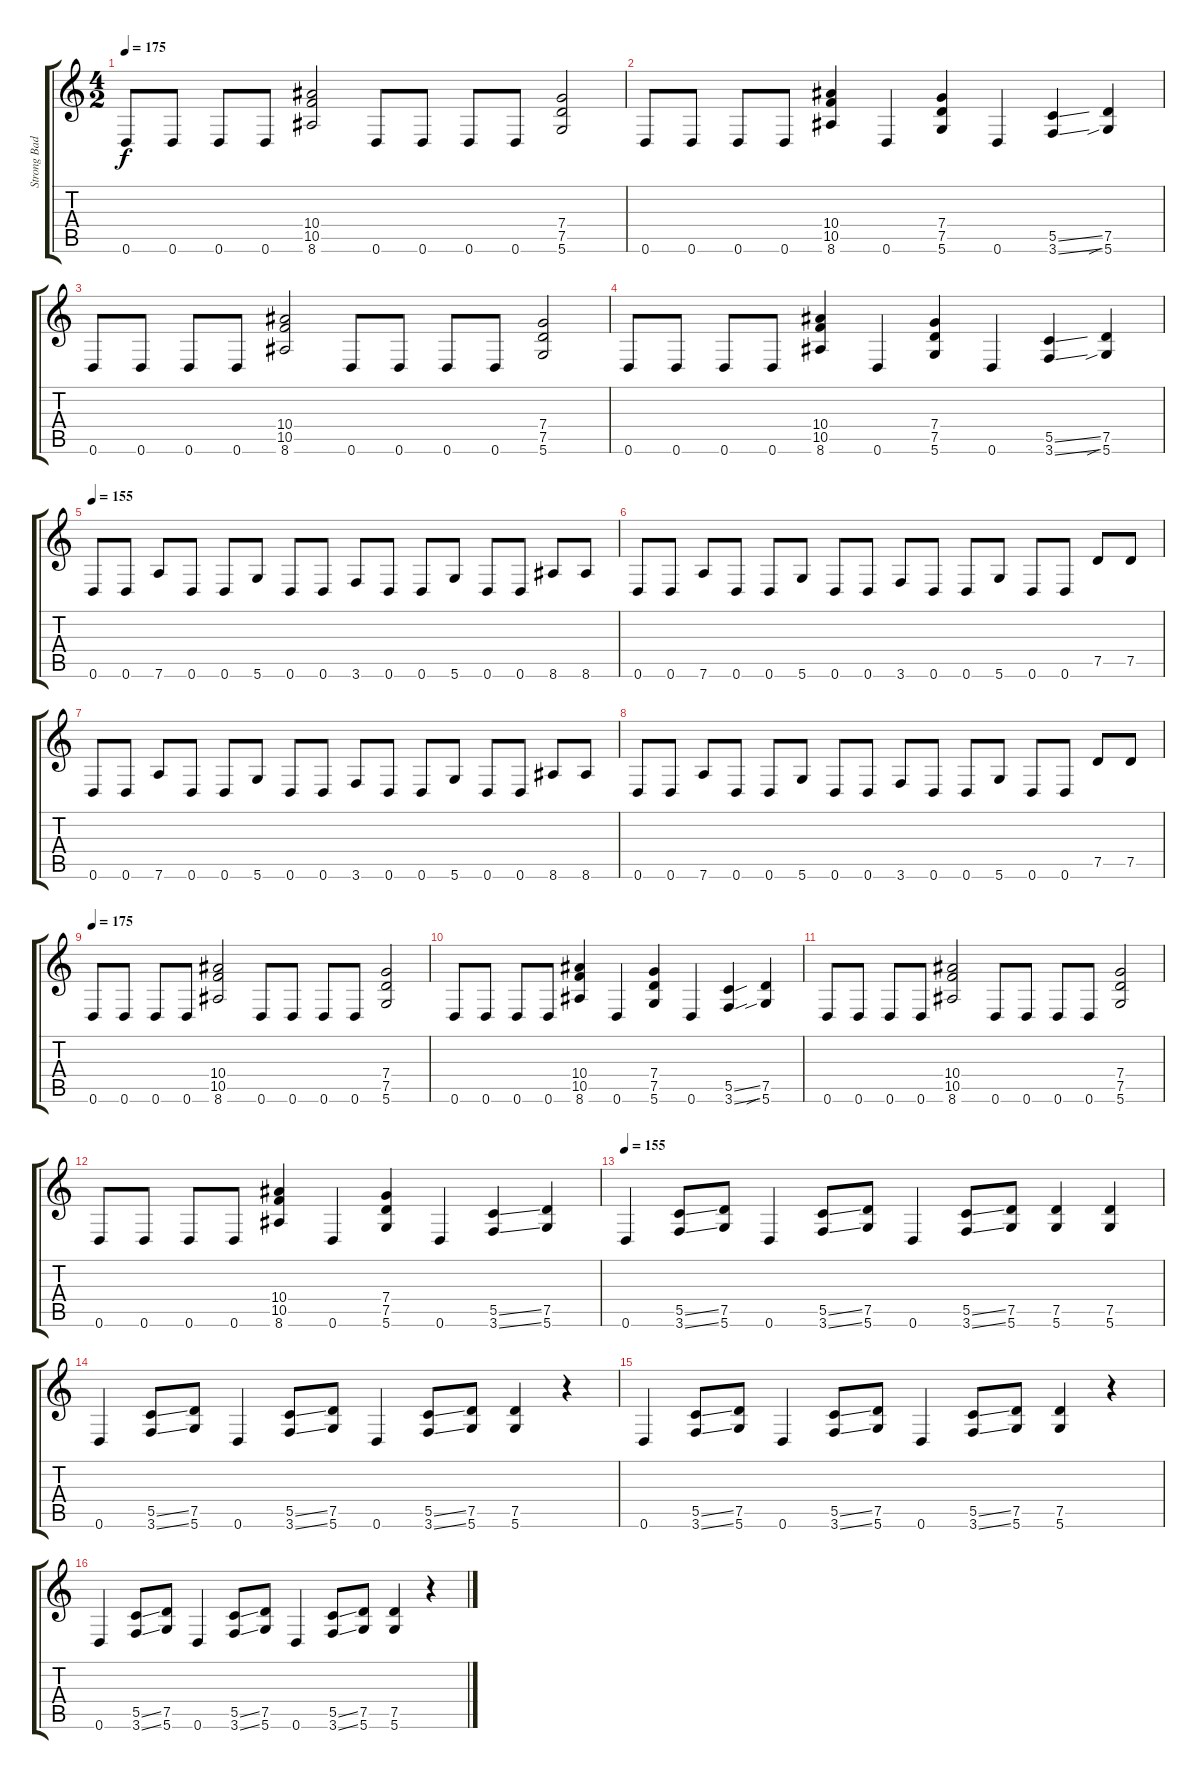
\track ("Strong Bad" "Strong Bad") {instrument distortionguitar}
\staff {score tabs}
\tuning (D4 A3 F3 C3 G2 D2) {hide}
\ts (4 2)
\tempo 175
\clef g2
\ks c
0.6.8{dy f instrument distortionguitar} 0.6.8 0.6.8 0.6.8 (10.4 10.5 8.6).2 0.6.8 0.6.8 0.6.8 0.6.8 (7.4 7.5 5.6).2 |
0.6.8 0.6.8 0.6.8 0.6.8 (10.4 10.5 8.6).4 0.6.4 (7.4 7.5 5.6).4 0.6.4 (5.5{ss} 3.6{ss}).4 (7.5 5.6{sib}).4 |
0.6.8 0.6.8 0.6.8 0.6.8 (10.4 10.5 8.6).2 0.6.8 0.6.8 0.6.8 0.6.8 (7.4 7.5 5.6).2 |
0.6.8 0.6.8 0.6.8 0.6.8 (10.4 10.5 8.6).4 0.6.4 (7.4 7.5 5.6).4 0.6.4 (5.5{ss} 3.6{ss}).4 (7.5 5.6{sib}).4 |
\tempo 155
0.6.8 0.6.8 7.6.8 0.6.8 0.6.8 5.6.8 0.6.8 0.6.8 3.6.8 0.6.8 0.6.8 5.6.8 0.6.8 0.6.8 8.6.8 8.6.8 |
0.6.8 0.6.8 7.6.8 0.6.8 0.6.8 5.6.8 0.6.8 0.6.8 3.6.8 0.6.8 0.6.8 5.6.8 0.6.8 0.6.8 7.5.8 7.5.8 |
0.6.8 0.6.8 7.6.8 0.6.8 0.6.8 5.6.8 0.6.8 0.6.8 3.6.8 0.6.8 0.6.8 5.6.8 0.6.8 0.6.8 8.6.8 8.6.8 |
0.6.8 0.6.8 7.6.8 0.6.8 0.6.8 5.6.8 0.6.8 0.6.8 3.6.8 0.6.8 0.6.8 5.6.8 0.6.8 0.6.8 7.5.8 7.5.8 |
\tempo 175
0.6.8 0.6.8 0.6.8 0.6.8 (10.4 10.5 8.6).2 0.6.8 0.6.8 0.6.8 0.6.8 (7.4 7.5 5.6).2 |
0.6.8 0.6.8 0.6.8 0.6.8 (10.4 10.5 8.6).4 0.6.4 (7.4 7.5 5.6).4 0.6.4 (5.5{ss} 3.6{ss}).4 (7.5 5.6{sib}).4 |
0.6.8 0.6.8 0.6.8 0.6.8 (10.4 10.5 8.6).2 0.6.8 0.6.8 0.6.8 0.6.8 (7.4 7.5 5.6).2 |
0.6.8 0.6.8 0.6.8 0.6.8 (10.4 10.5 8.6).4 0.6.4 (7.4 7.5 5.6).4 0.6.4 (5.5{ss} 3.6{ss}).4 (7.5 5.6).4 |
\tempo 155
0.6.4 (5.5{ss} 3.6{ss}).8 (7.5 5.6).8 0.6.4 (5.5{ss} 3.6{ss}).8 (7.5 5.6).8 0.6.4 (5.5{ss} 3.6{ss}).8 (7.5 5.6).8 (7.5 5.6).4 (7.5 5.6).4 |
0.6.4 (5.5{ss} 3.6{ss}).8 (7.5 5.6).8 0.6.4 (5.5{ss} 3.6{ss}).8 (7.5 5.6).8 0.6.4 (5.5{ss} 3.6{ss}).8 (7.5 5.6).8 (7.5 5.6).4 r.4 |
0.6.4 (5.5{ss} 3.6{ss}).8 (7.5 5.6).8 0.6.4 (5.5{ss} 3.6{ss}).8 (7.5 5.6).8 0.6.4 (5.5{ss} 3.6{ss}).8 (7.5 5.6).8 (7.5 5.6).4 r.4 |
0.6.4 (5.5{ss} 3.6{ss}).8 (7.5 5.6).8 0.6.4 (5.5{ss} 3.6{ss}).8 (7.5 5.6).8 0.6.4 (5.5{ss} 3.6{ss}).8 (7.5 5.6).8 (7.5 5.6).4 r.4
